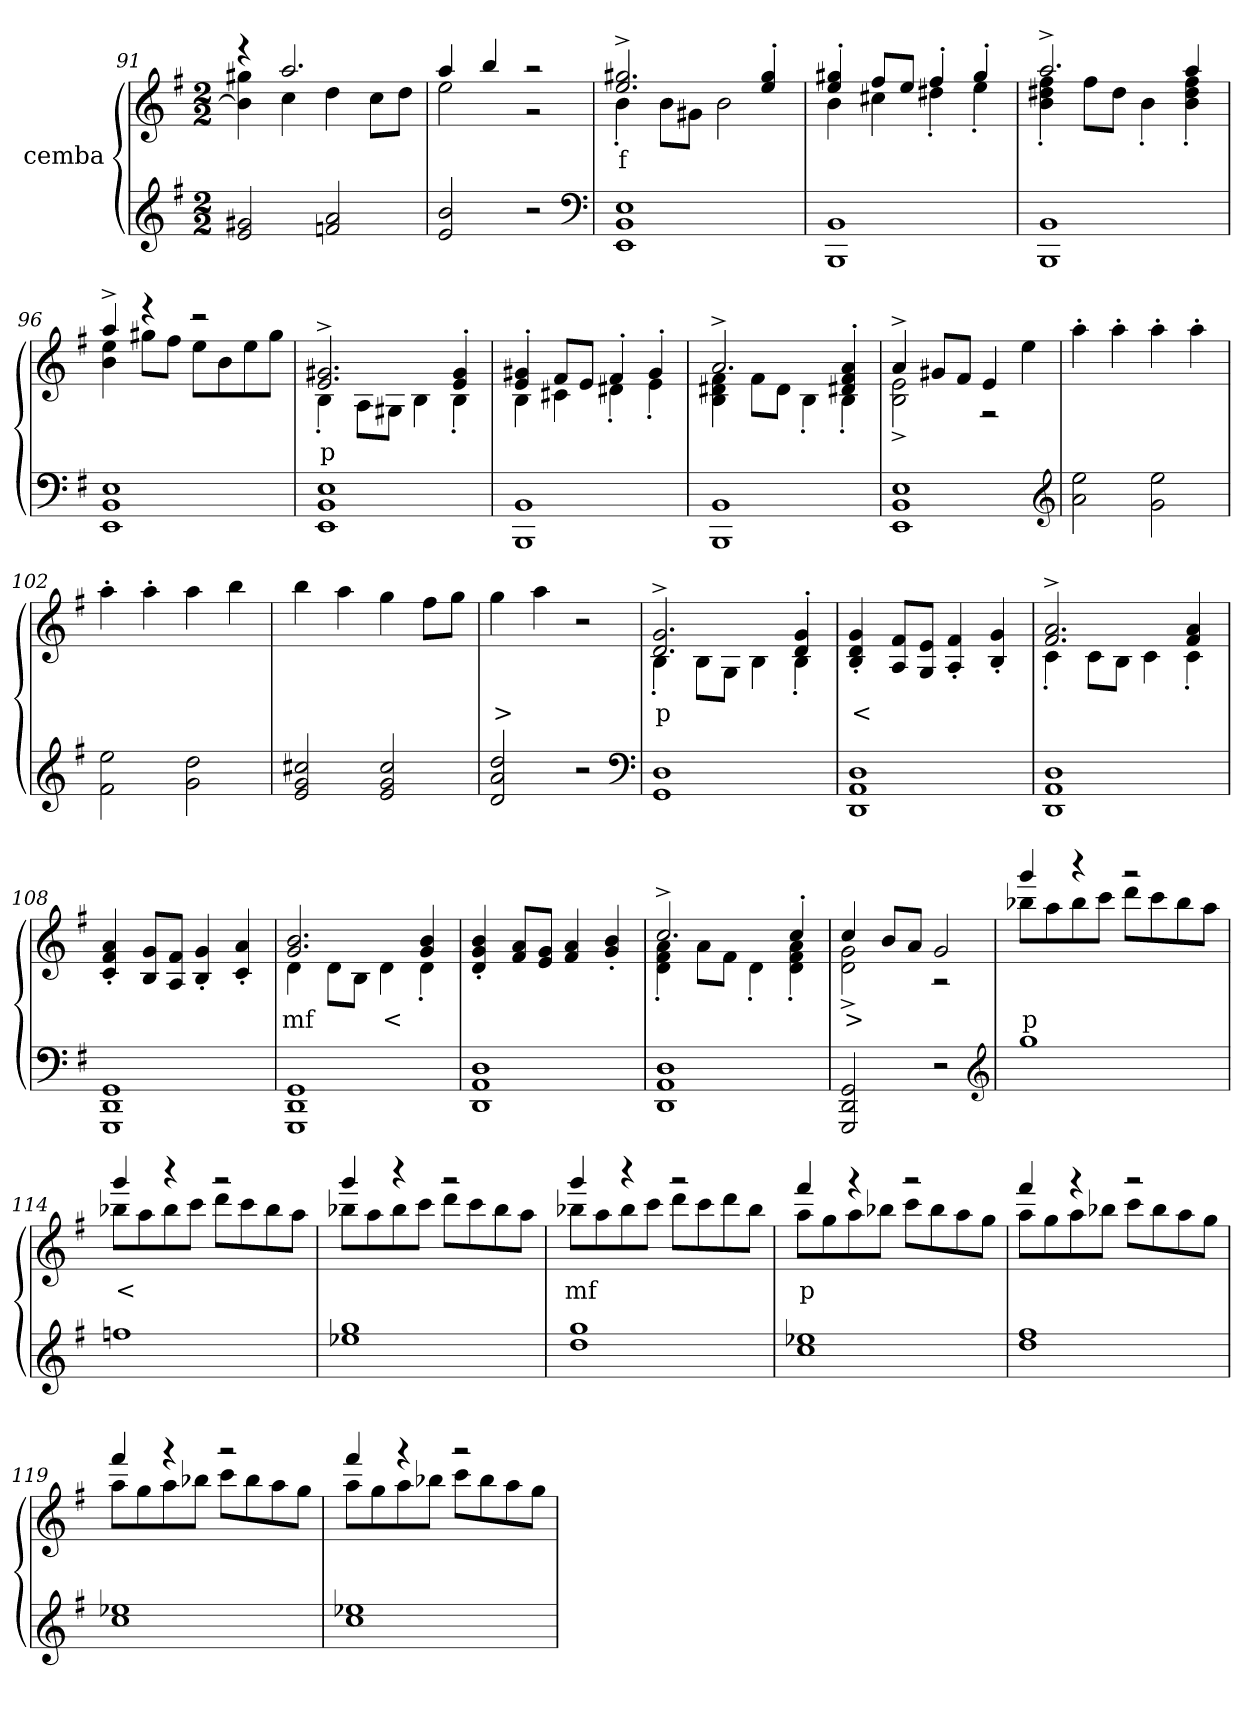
**kern	**kern	**text
*part2	*part1	*part1
*staff2	*staff1	*staff1
*I"cemba	*I"cemba	*
*clefG2	*clefG2	*
*k[f#]	*k[f#]	*
*G:	*G:	*
*M2/2	*M2/2	*
=91	=91	=91
*	*^	*
2e/ 2g#X/	4r	4b\] 4gg#X\	.
.	2.aa/	4cc\	.
2fn/ 2a/	.	4dd\	.
.	.	8cc\L	.
.	.	8dd\J	.
=92	=92	=92	=92
2e/ 2b/	4aa/	2ee\	.
.	4bb/	.	.
2r	2r	2r	.
*clefF4	*	*	*
=93	=93	=93	=93
1EE 1BB 1E	2.ee/^> 2.gg#X/^>	4b'>\	f
.	.	8b\L	.
.	.	8g#\J	.
.	.	2b\	.
.	4ee/'> 4gg#/'>	.	.
=94	=94	=94	=94
1BBB 1BB	4ee/'> 4gg#X/'>	4b\	.
.	8ff#/L	4cc#X\	.
.	8ee/J	.	.
.	4ff#'>/	4dd#X'>\	.
.	4gg#'>/	4ee'>\	.
=95	=95	=95	=95
1BBB 1BB	2.aa^>/	4b\'> 4dd#X\'> 4ff#\'>	.
.	.	8ff#\L	.
.	.	8dd#\J	.
.	.	4b'>\	.
.	4aa/	4b\'> 4dd#\'> 4ff#\'>	.
=96	=96	=96	=96
1EE 1BB 1E	4aa^>/	4b\ 4ee\	.
.	4r	8gg#X\L	.
.	.	8ff#\J	.
.	2r	8ee\L	.
.	.	8b\	.
.	.	8ee\	.
.	.	8gg#\J	.
=97	=97	=97	=97
1EE 1BB 1E	2.e/^> 2.g#X/^>	4B'>\	p
.	.	8A\L	.
.	.	8G#\J	.
.	.	4B\	.
.	4e/'> 4g#/'>	4B'>\	.
=98	=98	=98	=98
1BBB 1BB	4e/'> 4g#X/'>	4B\	.
.	8f#/L	4c#X\	.
.	8e/J	.	.
.	4f#'>/	4d#X'>\	.
.	4g#'>/	4e'>\	.
=99	=99	=99	=99
1BBB 1BB	2.a^>/	4B\ 4d#\ 4f#\	.
.	.	8f#\L	.
.	.	8d#\J	.
.	.	4B'>\	.
.	4d#X/'> 4f#/'> 4a/'>	4B'>\	.
=100	=100	=100	=100
1EE 1BB 1E	4a^>/	2B\^> 2e\^>	.
.	8g#X/L	.	.
.	8f#/J	.	.
.	4e/	2r	.
.	4ee\	.	.
*	*v	*v	*
*clefG2	*	*
=101	=101	=101
2a\ 2ee\	4aa'>\	.
.	4aa'>\	.
2g\ 2ee\	4aa'>\	.
.	4aa'>\	.
=102	=102	=102
2f#\ 2ee\	4aa'>\	.
.	4aa'>\	.
2g\ 2dd\	4aa\	.
.	4bb\	.
=103	=103	=103
2e/ 2g/ 2cc#X/	4bb\	.
.	4aa\	.
2e/ 2g/ 2cc#/	4gg\	.
.	8ff#\L	.
.	8gg\J	.
=104	=104	=104
2d/ 2a/ 2dd/	4gg\	>
.	4aa\	.
2r	2r	.
*clefF4	*	*
=105	=105	=105
*	*^	*
1GG 1D	2.d/^> 2.g/^>	4B'>\	p
.	.	8B\L	.
.	.	8G\J	.
.	.	4B\	.
.	4d/'> 4g/'>	4B'>\	.
*	*v	*v	*
=106	=106	=106
1DD 1AA 1D	4B/'> 4d/'> 4g/'>	<
.	8A/ 8f#/L	.
.	8G/ 8e/J	.
.	4A/'> 4f#/'>	.
.	4B/'> 4g/'>	.
=107	=107	=107
*	*^	*
1DD 1AA 1D	2.f#/^> 2.a/^>	4c'>\	.
.	.	8c\L	.
.	.	8B\J	.
.	.	4c\	.
.	4f#/ 4a/	4c'>\	.
*	*v	*v	*
=108	=108	=108
1GGG 1DD 1GG	4c/'> 4f#/'> 4a/'>	.
.	8B/ 8g/L	.
.	8A/ 8f#/J	.
.	4B/'> 4g/'>	.
.	4c/'> 4a/'>	.
=109	=109	=109
*	*^	*
1GGG 1DD 1GG	2.g/ 2.b/	4d\	mf
.	.	8d\L	.
.	.	8B\J	.
.	.	4d\	<
.	4g/ 4b/	4d'>\	.
*	*v	*v	*
=110	=110	=110
1DD 1AA 1D	4d/'> 4g/'> 4b/'>	.
.	8f#/ 8a/L	.
.	8e/ 8g/J	.
.	4f#/ 4a/	.
.	4g/'> 4b/'>	.
=111	=111	=111
*	*^	*
1DD 1AA 1D	2.cc^>/	4d\'> 4f#\'> 4a\'>	.
.	.	8a\L	.
.	.	8f#\J	.
.	.	4d'>\	.
.	4cc'>/	4d\'> 4f#\'> 4a\'>	.
=112	=112	=112	=112
2GGG/ 2DD/ 2GG/	4cc/	2d\^> 2g\^>	>
.	8b/L	.	.
.	8a/J	.	.
2r	2g/	2r	.
*clefG2	*	*	*
=113	=113	=113	=113
1gg	4ggg/	8bb-X\L	p
.	.	8aa\	.
.	4r	8bb-\	.
.	.	8ccc\J	.
.	2r	8ddd\L	.
.	.	8ccc\	.
.	.	8bb-\	.
.	.	8aa\J	.
=114	=114	=114	=114
1ffn	4ggg/	8bb-X\L	<
.	.	8aa\	.
.	4r	8bb-\	.
.	.	8ccc\J	.
.	2r	8ddd\L	.
.	.	8ccc\	.
.	.	8bb-\	.
.	.	8aa\J	.
=115	=115	=115	=115
1ee-X 1gg	4ggg/	8bb-X\L	.
.	.	8aa\	.
.	4r	8bb-\	.
.	.	8ccc\J	.
.	2r	8ddd\L	.
.	.	8ccc\	.
.	.	8bb-\	.
.	.	8aa\J	.
=116	=116	=116	=116
1dd 1gg	4ggg/	8bb-X\L	mf
.	.	8aa\	.
.	4r	8bb-\	.
.	.	8ccc\J	.
.	2r	8ddd\L	.
.	.	8ccc\	.
.	.	8ddd\	.
.	.	8bb-\J	.
=117	=117	=117	=117
1cc 1ee-X	4fff#/	8aa\L	p
.	.	8gg\	.
.	4r	8aa\	.
.	.	8bb-X\J	.
.	2r	8ccc\L	.
.	.	8bb-\	.
.	.	8aa\	.
.	.	8gg\J	.
=118	=118	=118	=118
1dd 1ff#	4fff#/	8aa\L	.
.	.	8gg\	.
.	4r	8aa\	.
.	.	8bb-X\J	.
.	2r	8ccc\L	.
.	.	8bb-\	.
.	.	8aa\	.
.	.	8gg\J	.
=119	=119	=119	=119
1cc 1ee-X	4fff#/	8aa\L	.
.	.	8gg\	.
.	4r	8aa\	.
.	.	8bb-X\J	.
.	2r	8ccc\L	.
.	.	8bb-\	.
.	.	8aa\	.
.	.	8gg\J	.
=120	=120	=120	=120
1cc 1ee-X	4fff#/	8aa\L	.
.	.	8gg\	.
.	4r	8aa\	.
.	.	8bb-X\J	.
.	2r	8ccc\L	.
.	.	8bb-\	.
.	.	8aa\	.
.	.	8gg\J	.
*	*v	*v	*
=	=	=
*-	*-	*-
